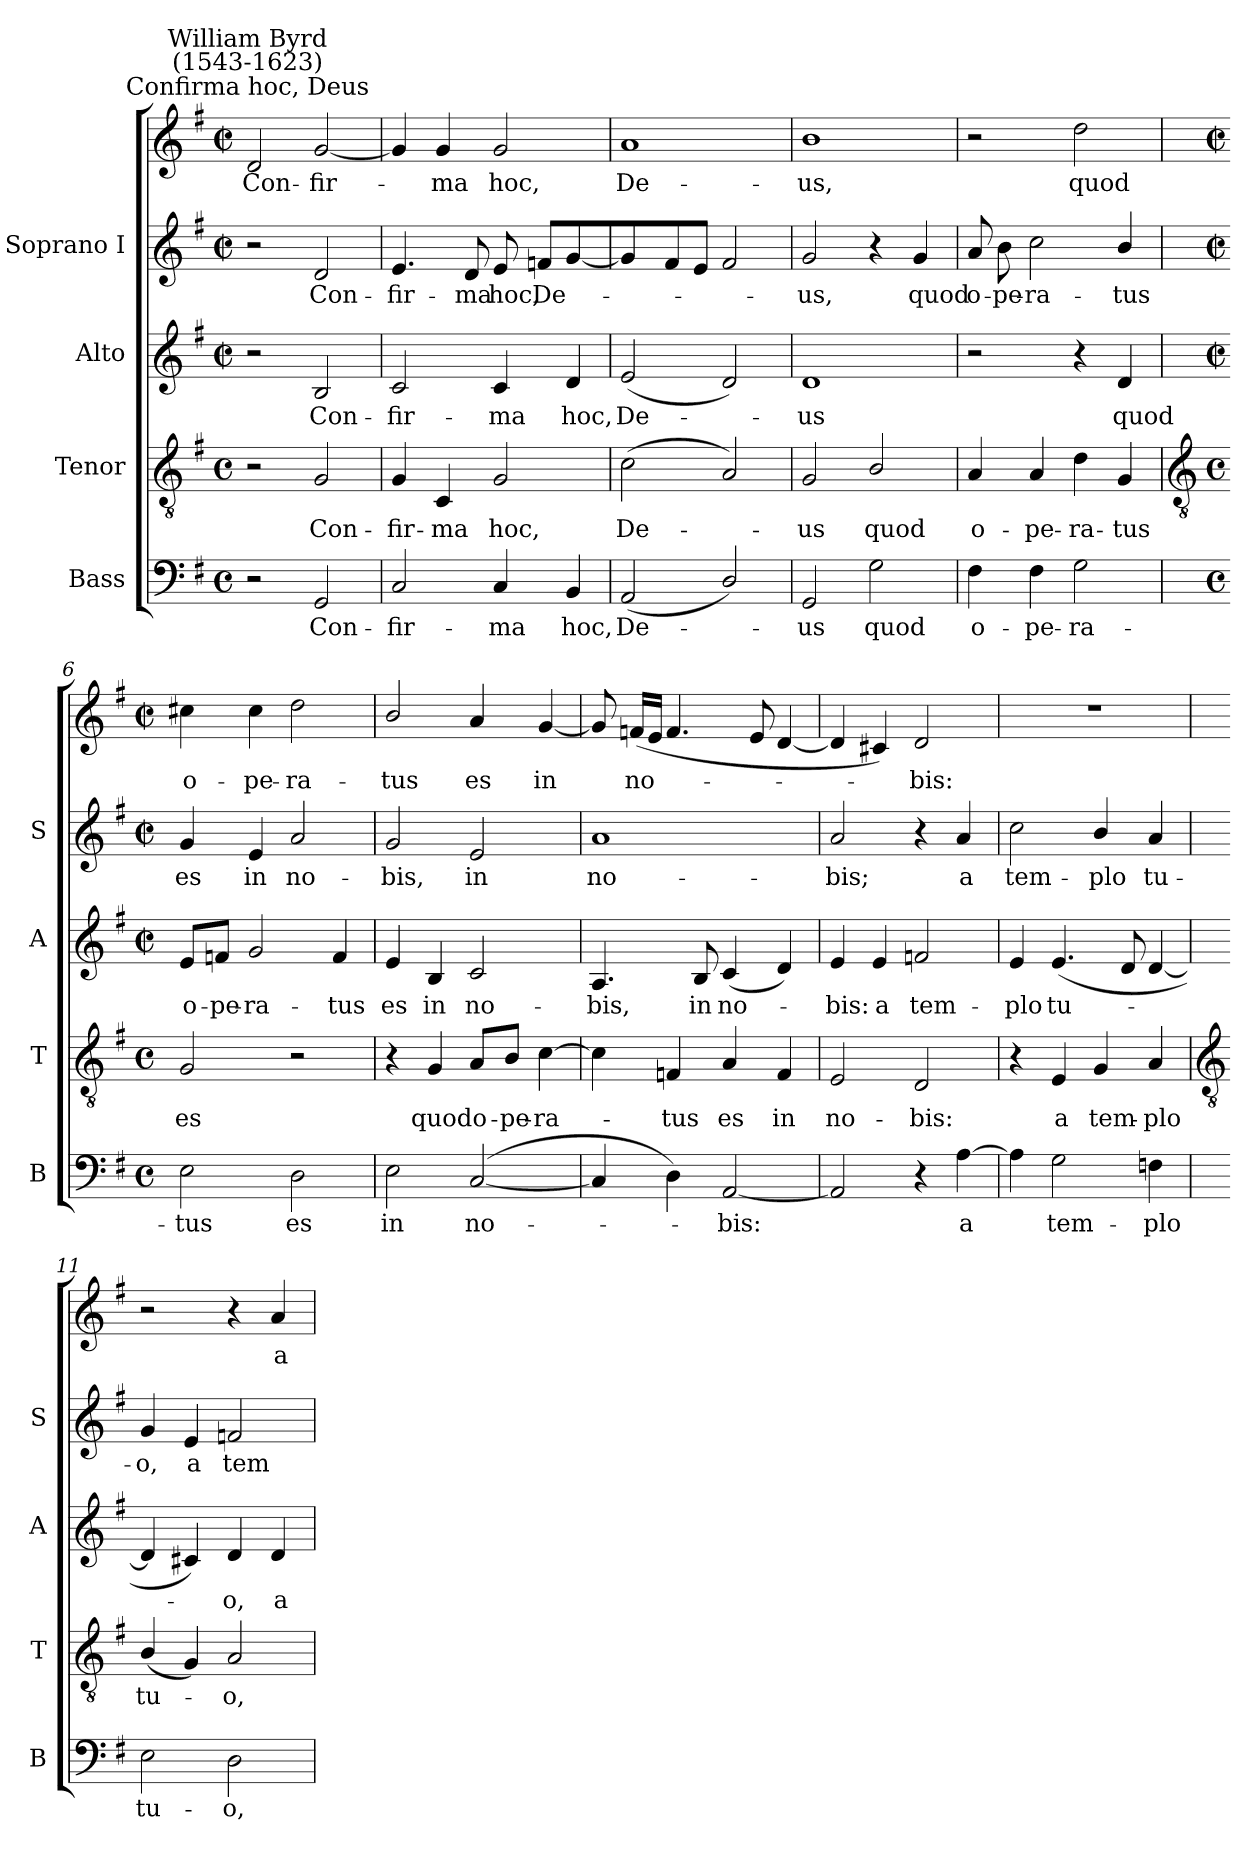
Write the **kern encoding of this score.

**kern	**text	**kern	**text	**kern	**text	**kern	**text	**kern	**text
*part4	*part4	*part3	*part3	*part2	*part2	*part1	*part1	*part1	*part1
*staff5	*staff5	*staff4	*staff4	*staff3	*staff3	*staff2	*staff2	*staff1	*staff1
*I"Bass	*	*I"Tenor	*	*I"Alto	*	*I"Soprano I	*	*	*
*I'B	*	*I'T	*	*I'A	*	*I'S	*	*	*
*clefF4	*	*clefGv2	*	*clefG2	*	*clefG2	*	*clefG2	*
*k[f#]	*	*k[f#]	*	*k[f#]	*	*k[f#]	*	*k[f#]	*
*G:	*	*G:	*	*G:	*	*G:	*	*G:	*
*M4/4	*	*M4/4	*	*M2/2	*	*M2/2	*	*M2/2	*
*met(c)	*	*met(c)	*	*met(c|)	*	*met(c|)	*	*met(c|)	*
=1	=1	=1	=1	=1	=1	=1	=1	=1	=1
!	!	!	!	!	!	!	!	!LO:TX:a:cj:t=Confirma hoc, Deus	!
!	!	!	!	!	!	!	!	!LO:TX:a:cj:t=William Byrd\n(1543-1623)	!
!	!	!	!	!	!	!	!	!	!LO:LY:b
2r	.	2r	.	2r	.	2r	.	2d	Con-
!	!LO:LY:b	!	!LO:LY:b	!	!LO:LY:b	!	!LO:LY:b	!	!LO:LY:b
2GG	Con-	2G	Con-	2B	Con-	2d	Con-	[2g	-fir-
=2	=2	=2	=2	=2	=2	=2	=2	=2	=2
!	!LO:LY:b	!	!LO:LY:b	!	!LO:LY:b	!	!LO:LY:b	!	!
2C	-fir-	4G	-fir-	2c	-fir-	4.e	fir-	4g]	.
!	!	!	!LO:LY:b	!	!	!	!	!	!LO:LY:b
.	.	4C	-ma	.	.	.	.	4g	-ma
!	!	!	!	!	!	!	!LO:LY:b	!	!
.	.	.	.	.	.	8d	-ma	.	.
!	!LO:LY:b	!	!LO:LY:b	!	!LO:LY:b	!	!LO:LY:b	!	!LO:LY:b
4C	-ma	2G	hoc,	4c	-ma	8e	hoc,	2g	hoc,
!	!	!	!	!	!	!	!LO:LY:b	!	!
.	.	.	.	.	.	8fnL	De-	.	.
!	!LO:LY:b	!	!	!	!LO:LY:b	!	!	!	!
4BB	hoc,	.	.	4d	hoc,	[4g	.	.	.
=3	=3	=3	=3	=3	=3	=3	=3	=3	=3
!	!LO:LY:b	!	!LO:LY:b	!	!LO:LY:b	!	!	!	!LO:LY:b
(<2AA	De-	(<2c	De-	(<2e	De-	4g]	.	1a	De-
.	.	.	.	.	.	8f#	.	.	.
.	.	.	.	.	.	8eJ	.	.	.
2D/)	.	2A)	.	2d)	.	2f#	.	.	.
=4	=4	=4	=4	=4	=4	=4	=4	=4	=4
!	!LO:LY:b	!	!LO:LY:b	!	!LO:LY:b	!	!LO:LY:b	!	!LO:LY:b
2GG	us	2G	us	1d	us	2g	us,	1b	-us,
!	!LO:LY:b	!	!LO:LY:b	!	!	!	!	!	!
2G	quod	2B/	quod	.	.	4r	.	.	.
!	!	!	!	!	!	!	!LO:LY:b	!	!
.	.	.	.	.	.	4g	quod	.	.
=5	=5	=5	=5	=5	=5	=5	=5	=5	=5
!	!LO:LY:b	!	!LO:LY:b	!	!	!	!LO:LY:b	!	!
4F#	o-	4A	o-	2r	.	8a	o-	2r	.
!	!	!	!	!	!	!	!LO:LY:b	!	!
.	.	.	.	.	.	8b	-pe-	.	.
!	!LO:LY:b	!	!LO:LY:b	!	!	!	!LO:LY:b	!	!
4F#	-pe-	4A	-pe-	.	.	2cc	-ra-	.	.
!	!LO:LY:b	!	!LO:LY:b	!	!	!	!	!	!LO:LY:b
2G	-ra-	4d	-ra-	4r	.	.	.	2dd	quod
!	!	!	!LO:LY:b	!	!LO:LY:b	!	!LO:LY:b	!	!
.	.	4G	-tus	4d	quod	4b/	-tus	.	.
!!LO:LB:g=z
=6	=6	=6	=6	=6	=6	=6	=6	=6	=6
*	*	*clefGv2	*	*	*	*	*	*	*
*M4/4	*	*M4/4	*	*M2/2	*	*M2/2	*	*M2/2	*
*met(c)	*	*met(c)	*	*met(c|)	*	*met(c|)	*	*met(c|)	*
!	!LO:LY:b	!	!LO:LY:b	!	!LO:LY:b	!	!LO:LY:b	!	!LO:LY:b
2E	-tus	2G	es	8e/L	o-	4g	-es	4cc#X	o-
!	!	!	!	!	!LO:LY:b	!	!	!	!
.	.	.	.	8fn/J	-pe-	.	.	.	.
!	!	!	!	!	!LO:LY:b	!	!LO:LY:b	!	!LO:LY:b
.	.	.	.	2g	-ra-	4e	in	4cc#	-pe-
!	!LO:LY:b	!	!	!	!	!	!LO:LY:b	!	!LO:LY:b
2D	es	2r	.	.	.	2a	no-	2dd	-ra-
!	!	!	!	!	!LO:LY:b	!	!	!	!
.	.	.	.	4f	-tus	.	.	.	.
=7	=7	=7	=7	=7	=7	=7	=7	=7	=7
!	!LO:LY:b	!	!	!	!LO:LY:b	!	!LO:LY:b	!	!LO:LY:b
2E	in	4r	.	4e	es	2g	bis,	2b/	-tus
!	!	!	!LO:LY:b	!	!LO:LY:b	!	!	!	!
.	.	4G	quod	4B	in	.	.	.	.
!	!LO:LY:b	!	!LO:LY:b	!	!LO:LY:b	!	!LO:LY:b	!	!LO:LY:b
(<[2C	no-	8A/L	o-	2c	no-	2e	in	4a	es
!	!	!	!LO:LY:b	!	!	!	!	!	!
.	.	8B/J	-pe-	.	.	.	.	.	.
!	!	!	!LO:LY:b	!	!	!	!	!	!LO:LY:b
.	.	[4c	-ra-	.	.	.	.	[4g	in
=8	=8	=8	=8	=8	=8	=8	=8	=8	=8
!	!	!	!	!	!LO:LY:b	!	!LO:LY:b	!	!
4C]	.	4c]	.	4.A	-bis,	1a	no-	8g]	.
!	!	!	!	!	!	!	!	!	!LO:LY:b
.	.	.	.	.	.	.	.	(<16fnLL	no-
.	.	.	.	.	.	.	.	16eJJ	.
!	!	!	!LO:LY:b	!	!	!	!	!	!
4D)	.	4Fn	tus	.	.	.	.	4.f	.
!	!	!	!	!	!LO:LY:b	!	!	!	!
.	.	.	.	8B	in	.	.	.	.
!	!LO:LY:b	!	!LO:LY:b	!	!LO:LY:b	!	!	!	!
[2AA	bis:	4A	es	(<4c	no-	.	.	.	.
.	.	.	.	.	.	.	.	8e	.
!	!	!	!LO:LY:b	!	!	!	!	!	!
.	.	4F	in	4d)	.	.	.	[4d	.
=9	=9	=9	=9	=9	=9	=9	=9	=9	=9
!	!	!	!LO:LY:b	!	!LO:LY:b	!	!LO:LY:b	!	!
2AA]	.	2E	no-	4e	bis:	2a	bis;	4d]	.
!	!	!	!	!	!LO:LY:b	!	!	!	!
.	.	.	.	4e	a	.	.	4c#X)	.
!	!	!	!LO:LY:b	!	!LO:LY:b	!	!	!	!LO:LY:b
4r	.	2D	-bis:	2fn	tem-	4r	.	2d	-bis:
!	!LO:LY:b	!	!	!	!	!	!LO:LY:b	!	!
[4A	a	.	.	.	.	4a	a	.	.
=10	=10	=10	=10	=10	=10	=10	=10	=10	=10
!	!	!	!	!	!LO:LY:b	!	!LO:LY:b	!	!
4A]	.	4r	.	4e	-plo	2cc	tem-	1r	.
!	!LO:LY:b	!	!LO:LY:b	!	!LO:LY:b	!	!	!	!
2G	tem-	4E	a	(<4.e	tu-	.	.	.	.
!	!	!	!LO:LY:b	!	!	!	!LO:LY:b	!	!
.	.	4G	tem-	.	.	4b/	-plo	.	.
.	.	.	.	8d	.	.	.	.	.
!	!LO:LY:b	!	!LO:LY:b	!	!	!	!LO:LY:b	!	!
4Fn	-plo	4A	-plo	[4d	.	4a	tu-	.	.
!!LO:LB:g=z
=11	=11	=11	=11	=11	=11	=11	=11	=11	=11
*	*	*clefGv2	*	*	*	*	*	*	*
!	!LO:LY:b	!	!LO:LY:b	!	!	!	!LO:LY:b	!	!
2E	tu-	(<4B/	tu-	4d]	.	4g	o,	2r	.
!	!	!	!	!	!	!	!LO:LY:b	!	!
.	.	4G)	.	4c#X)	.	4e	a	.	.
!	!LO:LY:b	!	!LO:LY:b	!	!LO:LY:b	!	!LO:LY:b	!	!
2D	-o,	2A	o,	4d	o,	2fn	tem-	4r	.
!	!	!	!	!	!LO:LY:b	!	!	!	!LO:LY:b
.	.	.	.	4d	a	.	.	4a	-a
=	=	=	=	=	=	=	=	=	=
*-	*-	*-	*-	*-	*-	*-	*-	*-	*-
